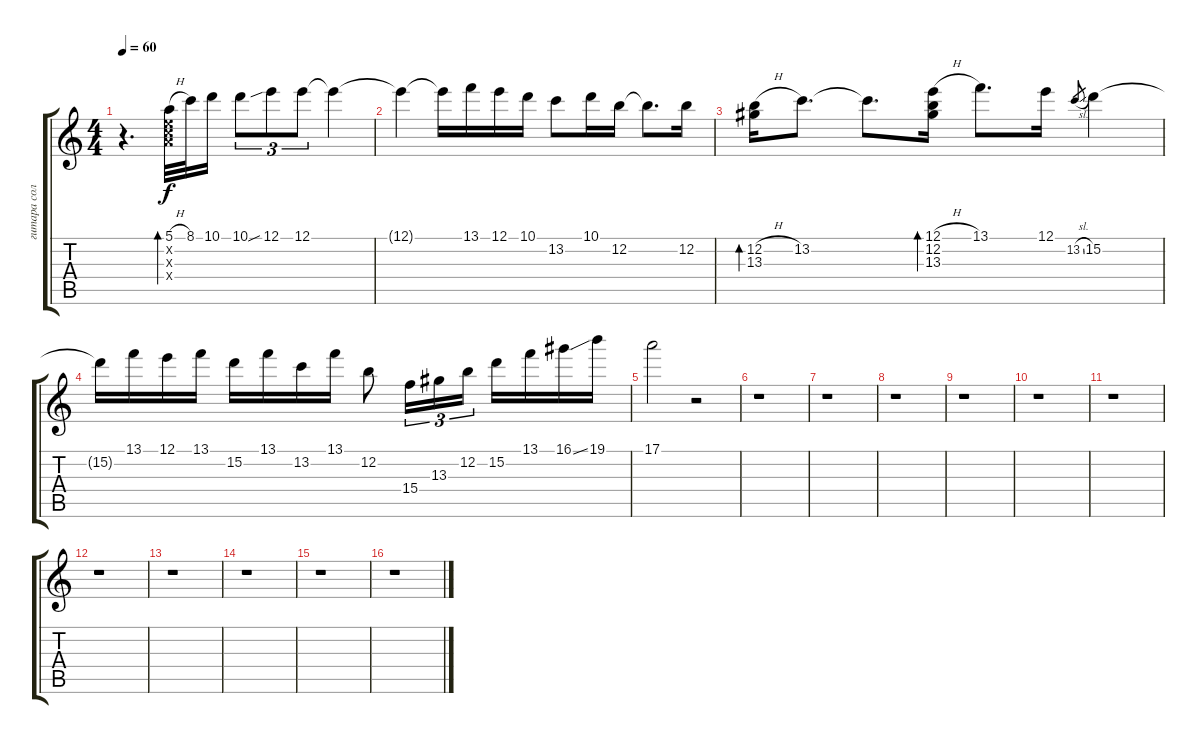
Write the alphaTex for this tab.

\track ("гитара соло" "гитара сол") {instrument acousticguitarsteel}
\staff {score tabs}
\tuning (E4 B3 G3 D3 A2 E2) {hide}
\ts (4 4)
\tempo 60
\clef g2
\ks c
r.4{d dy f instrument acousticguitarsteel} (5.1{h} 5.2{x} 5.3{x} 7.4{x}).32{bd 30} 8.1.32 10.1.16 10.1.8{tu (3 2)} 12.1{sib}.8{tu (3 2)} 12.1.8{tu (3 2)} 12.1{t}.4 |
12.1{t}.4 12.1{t}.16 13.1.16 12.1.16 10.1.16 13.2.8 10.1.16 12.2.16 12.2{t}.8{d} 12.2.16 |
(12.2{h} 13.3).16{bd 30} 13.2.8{d} 13.2{t}.8{d} (12.1{h} 12.2 13.3).16{bd 30} 13.1.8{d} 12.1.16 13.2{sl}.8{gr} 15.2.4 |
15.2{t}.16 13.1.16 12.1.16 13.1.16 15.2.16 13.1.16 13.2.16 13.1.16 12.2.8 15.4.16{tu (3 2)} 13.3.16{tu (3 2)} 12.2.16{tu (3 2)} 15.2.16 13.1.16 16.1{ss}.16 19.1.16 |
17.1.2 r.2 |
r.1 |
r.1 |
r.1 |
r.1 |
r.1 |
r.1 |
r.1 |
r.1 |
r.1 |
r.1 |
r.1
